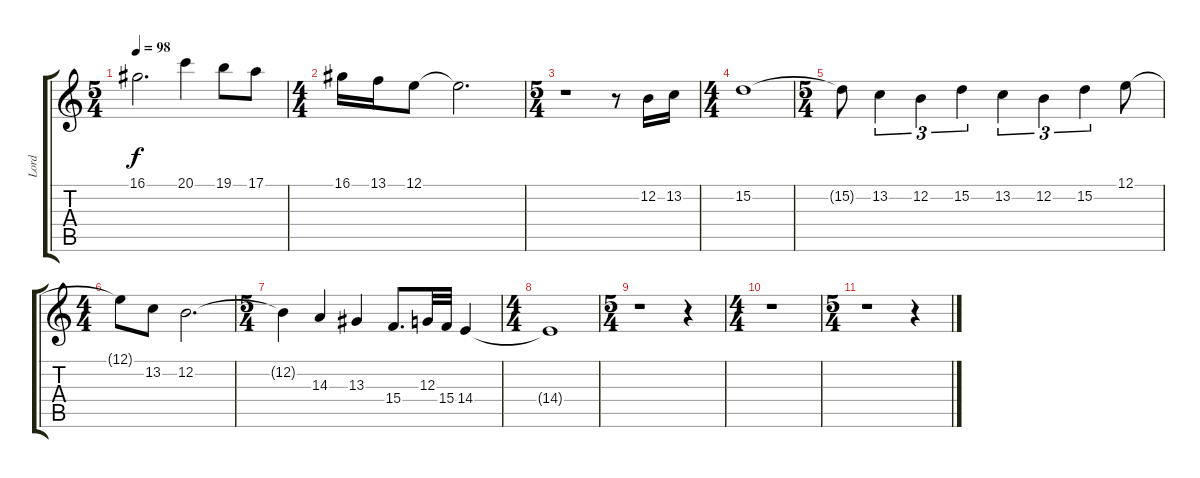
\track ("Lord" "Lord") {instrument pad7halo}
\staff {score tabs}
\tuning (E4 B3 G3 D3 A2 E2) {hide}
\ts (5 4)
\tempo 98
\clef g2
\ks c
16.1.2{d dy f} 20.1.4 19.1.8 17.1.8 |
\ts (4 4)
16.1.16 13.1.16 12.1.8 12.1{t}.2{d} |
\ts (5 4)
r.1 r.8 12.2.16 13.2.16 |
\ts (4 4)
15.2.1 |
\ts (5 4)
15.2{t}.8 13.2.4{tu (3 2)} 12.2.4{tu (3 2)} 15.2.4{tu (3 2)} 13.2.4{tu (3 2)} 12.2.4{tu (3 2)} 15.2.4{tu (3 2)} 12.1.8 |
\ts (4 4)
12.1{t}.8 13.2.8 12.2.2{d} |
\ts (5 4)
12.2{t}.4 14.3.4 13.3.4 15.4.8{d} 12.3.32 15.4.32 14.4.4 |
\ts (4 4)
14.4{t}.1 |
\ts (5 4)
r.1 r.4 |
\ts (4 4)
r.1 |
\ts (5 4)
r.1 r.4
